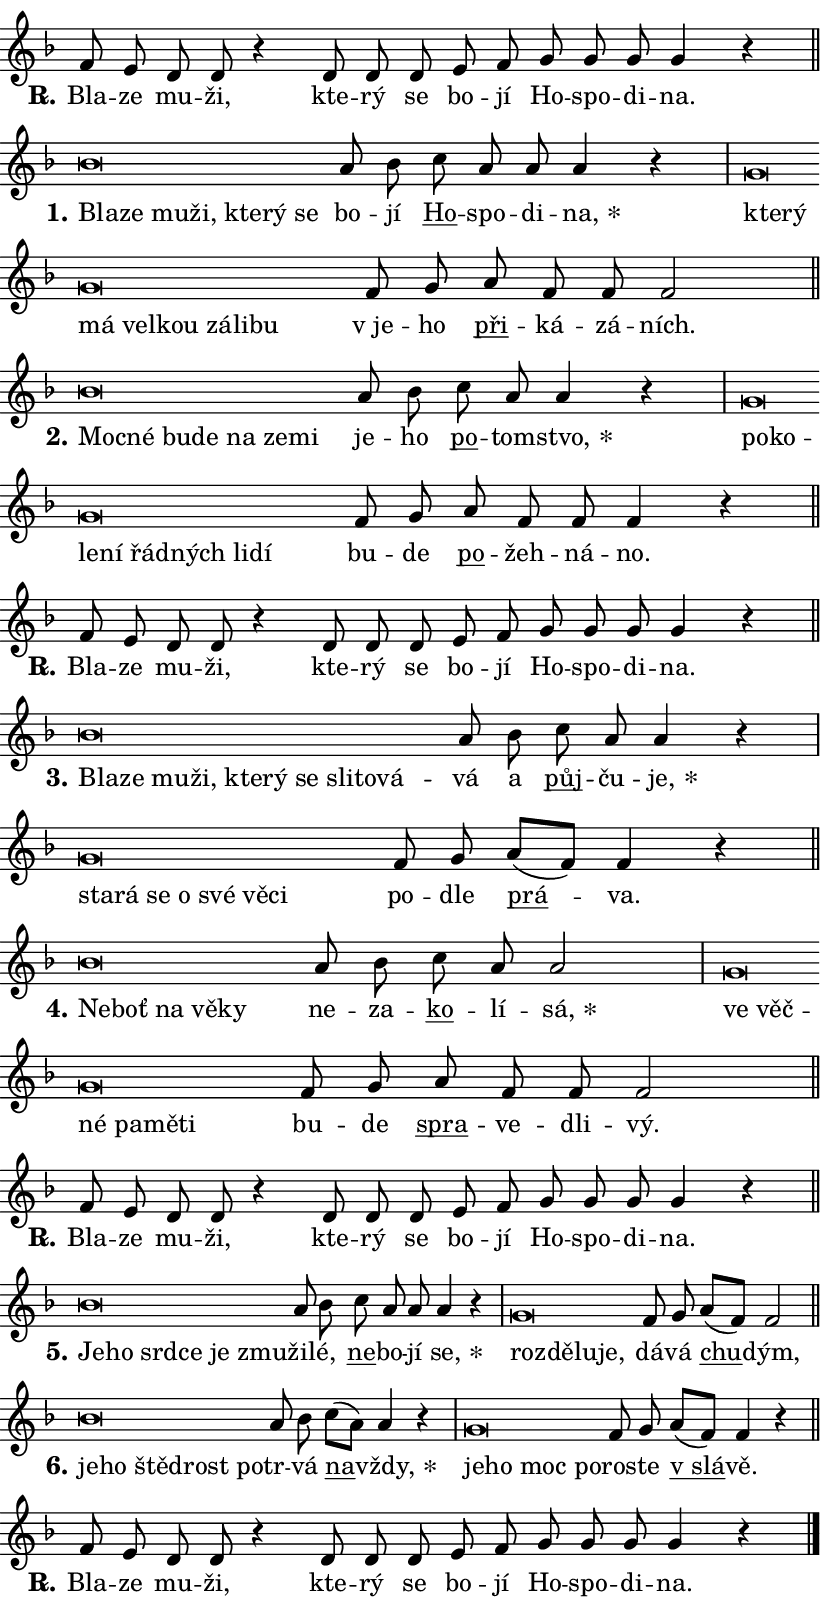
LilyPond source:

\version "2.24.0"
\header { tagline = "" }
\paper {
  indent = 0\cm
  top-margin = 0\cm
  right-margin = 0.13\cm % to fit lyric hyphens
  bottom-margin = 0\cm
  left-margin = 0\cm
  paper-width = 14\cm
  page-breaking = #ly:one-page-breaking
  system-system-spacing.basic-distance = #11
  score-system-spacing.basic-distance = #11
  ragged-last = ##f
}


%% Author: Thomas Morley
%% https://lists.gnu.org/archive/html/lilypond-user/2020-05/msg00002.html
#(define (line-position grob)
"Returns position of @var[grob} in current system:
   @code{'start}, if at first time-step
   @code{'end}, if at last time-step
   @code{'middle} otherwise
"
  (let* ((col (ly:item-get-column grob))
         (ln (ly:grob-object col 'left-neighbor))
         (rn (ly:grob-object col 'right-neighbor))
         (col-to-check-left (if (ly:grob? ln) ln col))
         (col-to-check-right (if (ly:grob? rn) rn col))
         (break-dir-left
           (and
             (ly:grob-property col-to-check-left 'non-musical #f)
             (ly:item-break-dir col-to-check-left)))
         (break-dir-right
           (and
             (ly:grob-property col-to-check-right 'non-musical #f)
             (ly:item-break-dir col-to-check-right))))
        (cond ((eqv? 1 break-dir-left) 'start)
              ((eqv? -1 break-dir-right) 'end)
              (else 'middle))))

#(define (tranparent-at-line-position vctor)
  (lambda (grob)
  "Relying on @code{line-position} select the relevant enry from @var{vctor}.
Used to determine transparency,"
    (case (line-position grob)
      ((end) (not (vector-ref vctor 0)))
      ((middle) (not (vector-ref vctor 1)))
      ((start) (not (vector-ref vctor 2))))))

noteHeadBreakVisibility =
#(define-music-function (break-visibility)(vector?)
"Makes @code{NoteHead}s transparent relying on @var{break-visibility}"
#{
  \override NoteHead.transparent =
    #(tranparent-at-line-position break-visibility)
#})

#(define delete-ledgers-for-transparent-note-heads
  (lambda (grob)
    "Reads whether a @code{NoteHead} is transparent.
If so this @code{NoteHead} is removed from @code{'note-heads} from
@var{grob}, which is supposed to be @code{LedgerLineSpanner}.
As a result ledgers are not printed for this @code{NoteHead}"
    (let* ((nhds-array (ly:grob-object grob 'note-heads))
           (nhds-list
             (if (ly:grob-array? nhds-array)
                 (ly:grob-array->list nhds-array)
                 '()))
           ;; Relies on the transparent-property being done before
           ;; Staff.LedgerLineSpanner.after-line-breaking is executed.
           ;; This is fragile ...
           (to-keep
             (remove
               (lambda (nhd)
                 (ly:grob-property nhd 'transparent #f))
               nhds-list)))
      ;; TODO find a better method to iterate over grob-arrays, similiar
      ;; to filter/remove etc for lists
      ;; For now rebuilt from scratch
      (set! (ly:grob-object grob 'note-heads)  '())
      (for-each
        (lambda (nhd)
          (ly:pointer-group-interface::add-grob grob 'note-heads nhd))
        to-keep))))

squashNotes = {
  \override NoteHead.X-extent = #'(-0.2 . 0.2)
  \override NoteHead.Y-extent = #'(-0.75 . 0)
  \override NoteHead.stencil =
    #(lambda (grob)
       (let ((pos (ly:grob-property grob 'staff-position)))
         (begin
           (if (< pos -7) (display "ERROR: Lower brevis then expected\n") (display ""))
           (if (<= pos -6) ly:text-interface::print ly:note-head::print))))
}
unSquashNotes = {
  \revert NoteHead.X-extent
  \revert NoteHead.Y-extent
  \revert NoteHead.stencil
}

hideNotes = \noteHeadBreakVisibility #begin-of-line-visible
unHideNotes = \noteHeadBreakVisibility #all-visible

% work-around for resetting accidentals
% https://lilypond.org/doc/v2.23/Documentation/notation/displaying-rhythms#unmetered-music
cadenzaMeasure = {
  \cadenzaOff
  \partial 1024 s1024
  \cadenzaOn
}

#(define-markup-command (accent layout props text) (markup?)
  "Underline accented syllable"
  (interpret-markup layout props
    #{\markup \override #'(offset . 4.3) \underline { #text }#}))

responsum = \markup \concat {
  "R" \hspace #-1.05 \path #0.1 #'((moveto 0 0.07) (lineto 0.9 0.8)) \hspace #0.05 "."
}

spaceSize = #0.6828661417322834 % exact space size for TeX Gyre Schola

\layout {
  \context {
    \Staff
    \remove "Time_signature_engraver"
    \override LedgerLineSpanner.after-line-breaking = #delete-ledgers-for-transparent-note-heads
  }
  \context {
    \Lyrics {
      \override LyricSpace.minimum-distance = \spaceSize
      \override LyricText.font-name = #"TeX Gyre Schola"
      \override LyricText.font-size = 1
      \override StanzaNumber.font-name = #"TeX Gyre Schola Bold"
      \override StanzaNumber.font-size = 1
    }
  }
  \context {
    \Score 
    \override NoteHead.text =
      #(lambda (grob) 
        (let ((pos (ly:grob-property grob 'staff-position)))
          #{\markup {
            \combine
              \halign #-0.55 \raise #(if (= pos -6) 0 0.5) \override #'(thickness . 2) \draw-line #'(3.2 . 0)
              \musicglyph "noteheads.sM1"
          }#}))
  }
}

% magnetic-lyrics.ily
%
%   written by
%     Jean Abou Samra <jean@abou-samra.fr>
%     Werner Lemberg <wl@gnu.org>
%
%   adapted by
%     Jiri Hon <jiri.hon@gmail.com>
%
% Version 2022-Apr-15

% https://www.mail-archive.com/lilypond-user@gnu.org/msg149350.html

#(define (Left_hyphen_pointer_engraver context)
   "Collect syllable-hyphen-syllable occurrences in lyrics and store
them in properties.  This engraver only looks to the left.  For
example, if the lyrics input is @code{foo -- bar}, it does the
following.

@itemize @bullet
@item
Set the @code{text} property of the @code{LyricHyphen} grob between
@q{foo} and @q{bar} to @code{foo}.

@item
Set the @code{left-hyphen} property of the @code{LyricText} grob with
text @q{foo} to the @code{LyricHyphen} grob between @q{foo} and
@q{bar}.
@end itemize

Use this auxiliary engraver in combination with the
@code{lyric-@/text::@/apply-@/magnetic-@/offset!} hook."
   (let ((hyphen #f)
         (text #f))
     (make-engraver
      (acknowledgers
       ((lyric-syllable-interface engraver grob source-engraver)
        (set! text grob)))
      (end-acknowledgers
       ((lyric-hyphen-interface engraver grob source-engraver)
        ;(when (not (grob::has-interface grob 'lyric-space-interface))
          (set! hyphen grob)));)
      ((stop-translation-timestep engraver)
       (when (and text hyphen)
         (ly:grob-set-object! text 'left-hyphen hyphen))
       (set! text #f)
       (set! hyphen #f)))))

#(define (lyric-text::apply-magnetic-offset! grob)
   "If the space between two syllables is less than the value in
property @code{LyricText@/.details@/.squash-threshold}, move the right
syllable to the left so that it gets concatenated with the left
syllable.

Use this function as a hook for
@code{LyricText@/.after-@/line-@/breaking} if the
@code{Left_@/hyphen_@/pointer_@/engraver} is active."
   (let ((hyphen (ly:grob-object grob 'left-hyphen #f)))
     (when hyphen
       (let ((left-text (ly:spanner-bound hyphen LEFT)))
         (when (grob::has-interface left-text 'lyric-syllable-interface)
           (let* ((common (ly:grob-common-refpoint grob left-text X))
                  (this-x-ext (ly:grob-extent grob common X))
                  (left-x-ext
                   (begin
                     ;; Trigger magnetism for left-text.
                     (ly:grob-property left-text 'after-line-breaking)
                     (ly:grob-extent left-text common X)))
                  ;; `delta` is the gap width between two syllables.
                  (delta (- (interval-start this-x-ext)
                            (interval-end left-x-ext)))
                  (details (ly:grob-property grob 'details))
                  (threshold (assoc-get 'squash-threshold details 0.2)))
             (when (< delta threshold)
               (let* (;; We have to manipulate the input text so that
                      ;; ligatures crossing syllable boundaries are not
                      ;; disabled.  For languages based on the Latin
                      ;; script this is essentially a beautification.
                      ;; However, for non-Western scripts it can be a
                      ;; necessity.
                      (lt (ly:grob-property left-text 'text))
                      (rt (ly:grob-property grob 'text))
                      (is-space (grob::has-interface hyphen 'lyric-space-interface))
                      (space (if is-space " " ""))
                      (extra-delta (if is-space spaceSize 0))
                      ;; Append new syllable.
                      (ltrt-space (if (and (string? lt) (string? rt))
                                (string-append lt space rt)
                                (make-concat-markup (list lt space rt))))
                      ;; Right-align `ltrt` to the right side.
                      (ltrt-space-markup (grob-interpret-markup
                               grob
                               (make-translate-markup
                                (cons (interval-length this-x-ext) 0)
                                (make-right-align-markup ltrt-space)))))
                 (begin
                   ;; Don't print `left-text`.
                   (ly:grob-set-property! left-text 'stencil #f)
                   ;; Set text and stencil (which holds all collected
                   ;; syllables so far) and shift it to the left.
                   (ly:grob-set-property! grob 'text ltrt-space)
                   (ly:grob-set-property! grob 'stencil ltrt-space-markup)
                   (ly:grob-translate-axis! grob (- (- delta extra-delta)) X))))))))))


#(define (lyric-hyphen::displace-bounds-first grob)
   ;; Make very sure this callback isn't triggered too early.
   (let ((left (ly:spanner-bound grob LEFT))
         (right (ly:spanner-bound grob RIGHT)))
     (ly:grob-property left 'after-line-breaking)
     (ly:grob-property right 'after-line-breaking)
     (ly:lyric-hyphen::print grob)))

squashThreshold = #0.4

\layout {
  \context {
    \Lyrics
    \consists #Left_hyphen_pointer_engraver
    \override LyricText.after-line-breaking =
      #lyric-text::apply-magnetic-offset!
    \override LyricHyphen.stencil = #lyric-hyphen::displace-bounds-first
    \override LyricText.details.squash-threshold = \squashThreshold
    \override LyricHyphen.minimum-distance = 0
    \override LyricHyphen.minimum-length = \squashThreshold
  }
}

squashText = \override LyricText.details.squash-threshold = 9999
unSquashText = \override LyricText.details.squash-threshold = \squashThreshold

leftText = \override LyricText.self-alignment-X = #LEFT
unLeftText = \revert LyricText.self-alignment-X

starOffset = #(lambda (grob) 
                (let ((x_offset (ly:self-alignment-interface::aligned-on-x-parent grob)))
                  (if (= x_offset 0) 0 (+ x_offset 1.2))))

star = #(define-music-function (syllable)(string?)
"Append star separator at the end of a syllable"
#{
  \once \override LyricText.X-offset = #starOffset
  \lyricmode { \markup {
    #syllable
    \override #'((font-name . "TeX Gyre Schola Bold")) \hspace #0.2 \lower #0.65 \larger "*"
  } }
#})

starAccent = #(define-music-function (syllable)(string?)
"Append star separator at the end of a syllable and make accent"
#{
  \once \override LyricText.X-offset = #starOffset
  \lyricmode { \markup {
    \accent #syllable
    \override #'((font-name . "TeX Gyre Schola Bold")) \hspace #0.2 \lower #0.65 \larger "*"
  } }
#})

breath = #(define-music-function (syllable)(string?)
"Append breathing indicator at the end of a syllable"
#{
  \lyricmode { \markup { #syllable "+" } }
#})

optionalBreath = #(define-music-function (syllable)(string?)
"Append optional breathing indicator at the end of a syllable"
#{
  \lyricmode { \markup { #syllable "(+)" } }
#})


\score {
    <<
        \new Voice = "melody" { \cadenzaOn \key f \major \relative { f'8 e d d r4 \bar "" d8 d d \bar "" e f \bar "" g g g g4 r \cadenzaMeasure \bar "||" \break } }
        \new Lyrics \lyricsto "melody" { \lyricmode { \set stanza = \responsum
Bla -- ze mu -- ži, kte -- rý se bo -- jí Ho -- spo -- di -- na. } }
    >>
    \layout {}
}

\score {
    <<
        \new Voice = "melody" { \cadenzaOn \key f \major \relative { \squashNotes bes'\breve*1/16 \hideNotes \breve*1/16 \bar "" \breve*1/16 \bar "" \breve*1/16 \bar "" \breve*1/16 \bar "" \breve*1/16 \breve*1/16 \bar "" \unHideNotes \unSquashNotes a8 bes \bar "" c a a a4 r \cadenzaMeasure \bar "|" \squashNotes g\breve*1/16 \hideNotes \breve*1/16 \bar "" \breve*1/16 \bar "" \breve*1/16 \bar "" \breve*1/16 \bar "" \breve*1/16 \bar "" \breve*1/16 \breve*1/16 \bar "" \unHideNotes \unSquashNotes f8 g \bar "" a f f f2 \cadenzaMeasure \bar "||" \break } }
        \new Lyrics \lyricsto "melody" { \lyricmode { \set stanza = "1."
\leftText Bla -- \squashText ze mu -- ži, kte -- rý se \unLeftText \unSquashText bo -- jí \markup \accent Ho -- spo -- di -- \star na, \leftText kte -- \squashText rý má vel -- kou zá -- li -- bu \unLeftText \unSquashText "v je" -- ho \markup \accent při -- ká -- zá -- ních. } }
    >>
    \layout {}
}

\score {
    <<
        \new Voice = "melody" { \cadenzaOn \key f \major \relative { \squashNotes bes'\breve*1/16 \hideNotes \breve*1/16 \bar "" \breve*1/16 \bar "" \breve*1/16 \bar "" \breve*1/16 \bar "" \breve*1/16 \breve*1/16 \bar "" \unHideNotes \unSquashNotes a8 bes \bar "" c a a4 r \cadenzaMeasure \bar "|" \squashNotes g\breve*1/16 \hideNotes \breve*1/16 \bar "" \breve*1/16 \bar "" \breve*1/16 \bar "" \breve*1/16 \bar "" \breve*1/16 \bar "" \breve*1/16 \breve*1/16 \bar "" \unHideNotes \unSquashNotes f8 g \bar "" a f f f4 r \cadenzaMeasure \bar "||" \break } }
        \new Lyrics \lyricsto "melody" { \lyricmode { \set stanza = "2."
\leftText Moc -- \squashText né bu -- de na ze -- mi \unLeftText \unSquashText je -- ho \markup \accent po -- tom -- \star stvo, \leftText po -- \squashText ko -- le -- ní řád -- ných li -- dí \unLeftText \unSquashText bu -- de \markup \accent po -- žeh -- ná -- no. } }
    >>
    \layout {}
}

\score {
    <<
        \new Voice = "melody" { \cadenzaOn \key f \major \relative { f'8 e d d r4 \bar "" d8 d d \bar "" e f \bar "" g g g g4 r \cadenzaMeasure \bar "||" \break } }
        \new Lyrics \lyricsto "melody" { \lyricmode { \set stanza = \responsum
Bla -- ze mu -- ži, kte -- rý se bo -- jí Ho -- spo -- di -- na. } }
    >>
    \layout {}
}

\score {
    <<
        \new Voice = "melody" { \cadenzaOn \key f \major \relative { \squashNotes bes'\breve*1/16 \hideNotes \breve*1/16 \bar "" \breve*1/16 \bar "" \breve*1/16 \bar "" \breve*1/16 \bar "" \breve*1/16 \bar "" \breve*1/16 \bar "" \breve*1/16 \bar "" \breve*1/16 \breve*1/16 \bar "" \unHideNotes \unSquashNotes a8 bes \bar "" c a a4 r \cadenzaMeasure \bar "|" \squashNotes g\breve*1/16 \hideNotes \breve*1/16 \bar "" \breve*1/16 \bar "" \breve*1/16 \bar "" \breve*1/16 \bar "" \breve*1/16 \breve*1/16 \bar "" \unHideNotes \unSquashNotes f8 g \bar "" a[( f)] f4 r \cadenzaMeasure \bar "||" \break } }
        \new Lyrics \lyricsto "melody" { \lyricmode { \set stanza = "3."
\leftText Bla -- \squashText ze mu -- ži, kte -- rý se sli -- to -- vá -- \unLeftText \unSquashText vá a \markup \accent půj -- ču -- \star je, \leftText sta -- \squashText rá se o své vě -- ci \unLeftText \unSquashText po -- dle \markup \accent prá -- va. } }
    >>
    \layout {}
}

\score {
    <<
        \new Voice = "melody" { \cadenzaOn \key f \major \relative { \squashNotes bes'\breve*1/16 \hideNotes \breve*1/16 \bar "" \breve*1/16 \bar "" \breve*1/16 \breve*1/16 \bar "" \unHideNotes \unSquashNotes a8 bes \bar "" c a a2 \cadenzaMeasure \bar "|" \squashNotes g\breve*1/16 \hideNotes \breve*1/16 \bar "" \breve*1/16 \bar "" \breve*1/16 \bar "" \breve*1/16 \breve*1/16 \bar "" \unHideNotes \unSquashNotes f8 g \bar "" a f f f2 \cadenzaMeasure \bar "||" \break } }
        \new Lyrics \lyricsto "melody" { \lyricmode { \set stanza = "4."
\leftText Ne -- \squashText boť na vě -- ky \unLeftText \unSquashText ne -- za -- \markup \accent ko -- lí -- \star sá, \leftText ve \squashText věč -- né pa -- mě -- ti \unLeftText \unSquashText bu -- de \markup \accent spra -- ve -- dli -- vý. } }
    >>
    \layout {}
}

\score {
    <<
        \new Voice = "melody" { \cadenzaOn \key f \major \relative { f'8 e d d r4 \bar "" d8 d d \bar "" e f \bar "" g g g g4 r \cadenzaMeasure \bar "||" \break } }
        \new Lyrics \lyricsto "melody" { \lyricmode { \set stanza = \responsum
Bla -- ze mu -- ži, kte -- rý se bo -- jí Ho -- spo -- di -- na. } }
    >>
    \layout {}
}

\score {
    <<
        \new Voice = "melody" { \cadenzaOn \key f \major \relative { \squashNotes bes'\breve*1/16 \hideNotes \breve*1/16 \bar "" \breve*1/16 \bar "" \breve*1/16 \bar "" \breve*1/16 \breve*1/16 \bar "" \unHideNotes \unSquashNotes a8 bes \bar "" c a a a4 r \cadenzaMeasure \bar "|" \squashNotes g\breve*1/16 \hideNotes \breve*1/16 \bar "" \breve*1/16 \breve*1/16 \bar "" \unHideNotes \unSquashNotes f8 g \bar "" a[( f)] f2 \cadenzaMeasure \bar "||" \break } }
        \new Lyrics \lyricsto "melody" { \lyricmode { \set stanza = "5."
\leftText Je -- \squashText ho srd -- ce je zmu -- \unLeftText \unSquashText ži -- lé, \markup \accent ne -- bo -- jí \star se, \leftText roz -- \squashText dě -- lu -- je, \unLeftText \unSquashText dá -- vá \markup \accent chu -- dým, } }
    >>
    \layout {}
}

\score {
    <<
        \new Voice = "melody" { \cadenzaOn \key f \major \relative { \squashNotes bes'\breve*1/16 \hideNotes \breve*1/16 \bar "" \breve*1/16 \bar "" \breve*1/16 \breve*1/16 \bar "" \unHideNotes \unSquashNotes a8 bes \bar "" c[( a)] a4 r \cadenzaMeasure \bar "|" \squashNotes g\breve*1/16 \hideNotes \breve*1/16 \bar "" \breve*1/16 \breve*1/16 \bar "" \unHideNotes \unSquashNotes f8 g \bar "" a[( f)] f4 r \cadenzaMeasure \bar "||" \break } }
        \new Lyrics \lyricsto "melody" { \lyricmode { \set stanza = "6."
\leftText je -- \squashText ho ště -- drost po -- \unLeftText \unSquashText tr -- vá \markup \accent na -- \star vždy, \leftText je -- \squashText ho moc po -- \unLeftText \unSquashText ro -- ste \markup \accent "v slá" -- vě. } }
    >>
    \layout {}
}

\score {
    <<
        \new Voice = "melody" { \cadenzaOn \key f \major \relative { f'8 e d d r4 \bar "" d8 d d \bar "" e f \bar "" g g g g4 r \cadenzaMeasure \bar "||" \break } \bar "|." }
        \new Lyrics \lyricsto "melody" { \lyricmode { \set stanza = \responsum
Bla -- ze mu -- ži, kte -- rý se bo -- jí Ho -- spo -- di -- na. } }
    >>
    \layout {}
}
